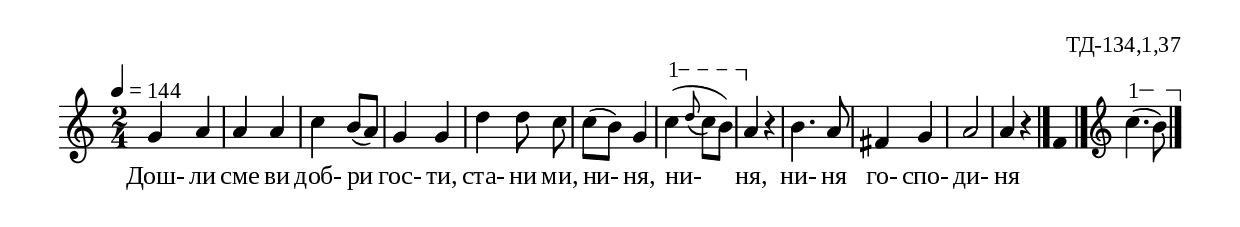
%{
td_134_1_34
%}

\include "td-preamble.ly"

\score {
\relative c'' {
\tempo 4 = 144
\time 2/4
\phrasingSlurDown
g4 a | a a | c b8[( a]) | g4 g | d' d8 c\noBeam | c[( b]) g4 |
\varA
c\startTextSpan( \grace { d8\( } c\)[ b\stopTextSpan]) | 
a4 r | b4. a8 | fis4 g | a2 | a4 r
 \bar "|." 
s4 \fixB f \fixC
  \bar "|." 
\endm  
\varA
c'4.\startTextSpan( b8\stopTextSpan) 
 \bar "|." 

}
\addlyrics { Дош- ли сме ви доб- ри гос- ти, ста- ни ми, ни- ня, ни- ня, 
ни- ня го- спо- ди- ня }
%
\layout {
%   \context { 
%	    \Staff \remove "Time_signature_engraver" } 
  indent = #0
  line-width = 190\mm
  ragged-right=##f
}
%
\midi { 
	\context {
		\Score tempoWholesPerMinute = #(ly:make-moment 144 4)
		}
	}
}
%
\header{
  opus = "ТД-134,1,37"
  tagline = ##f
}


